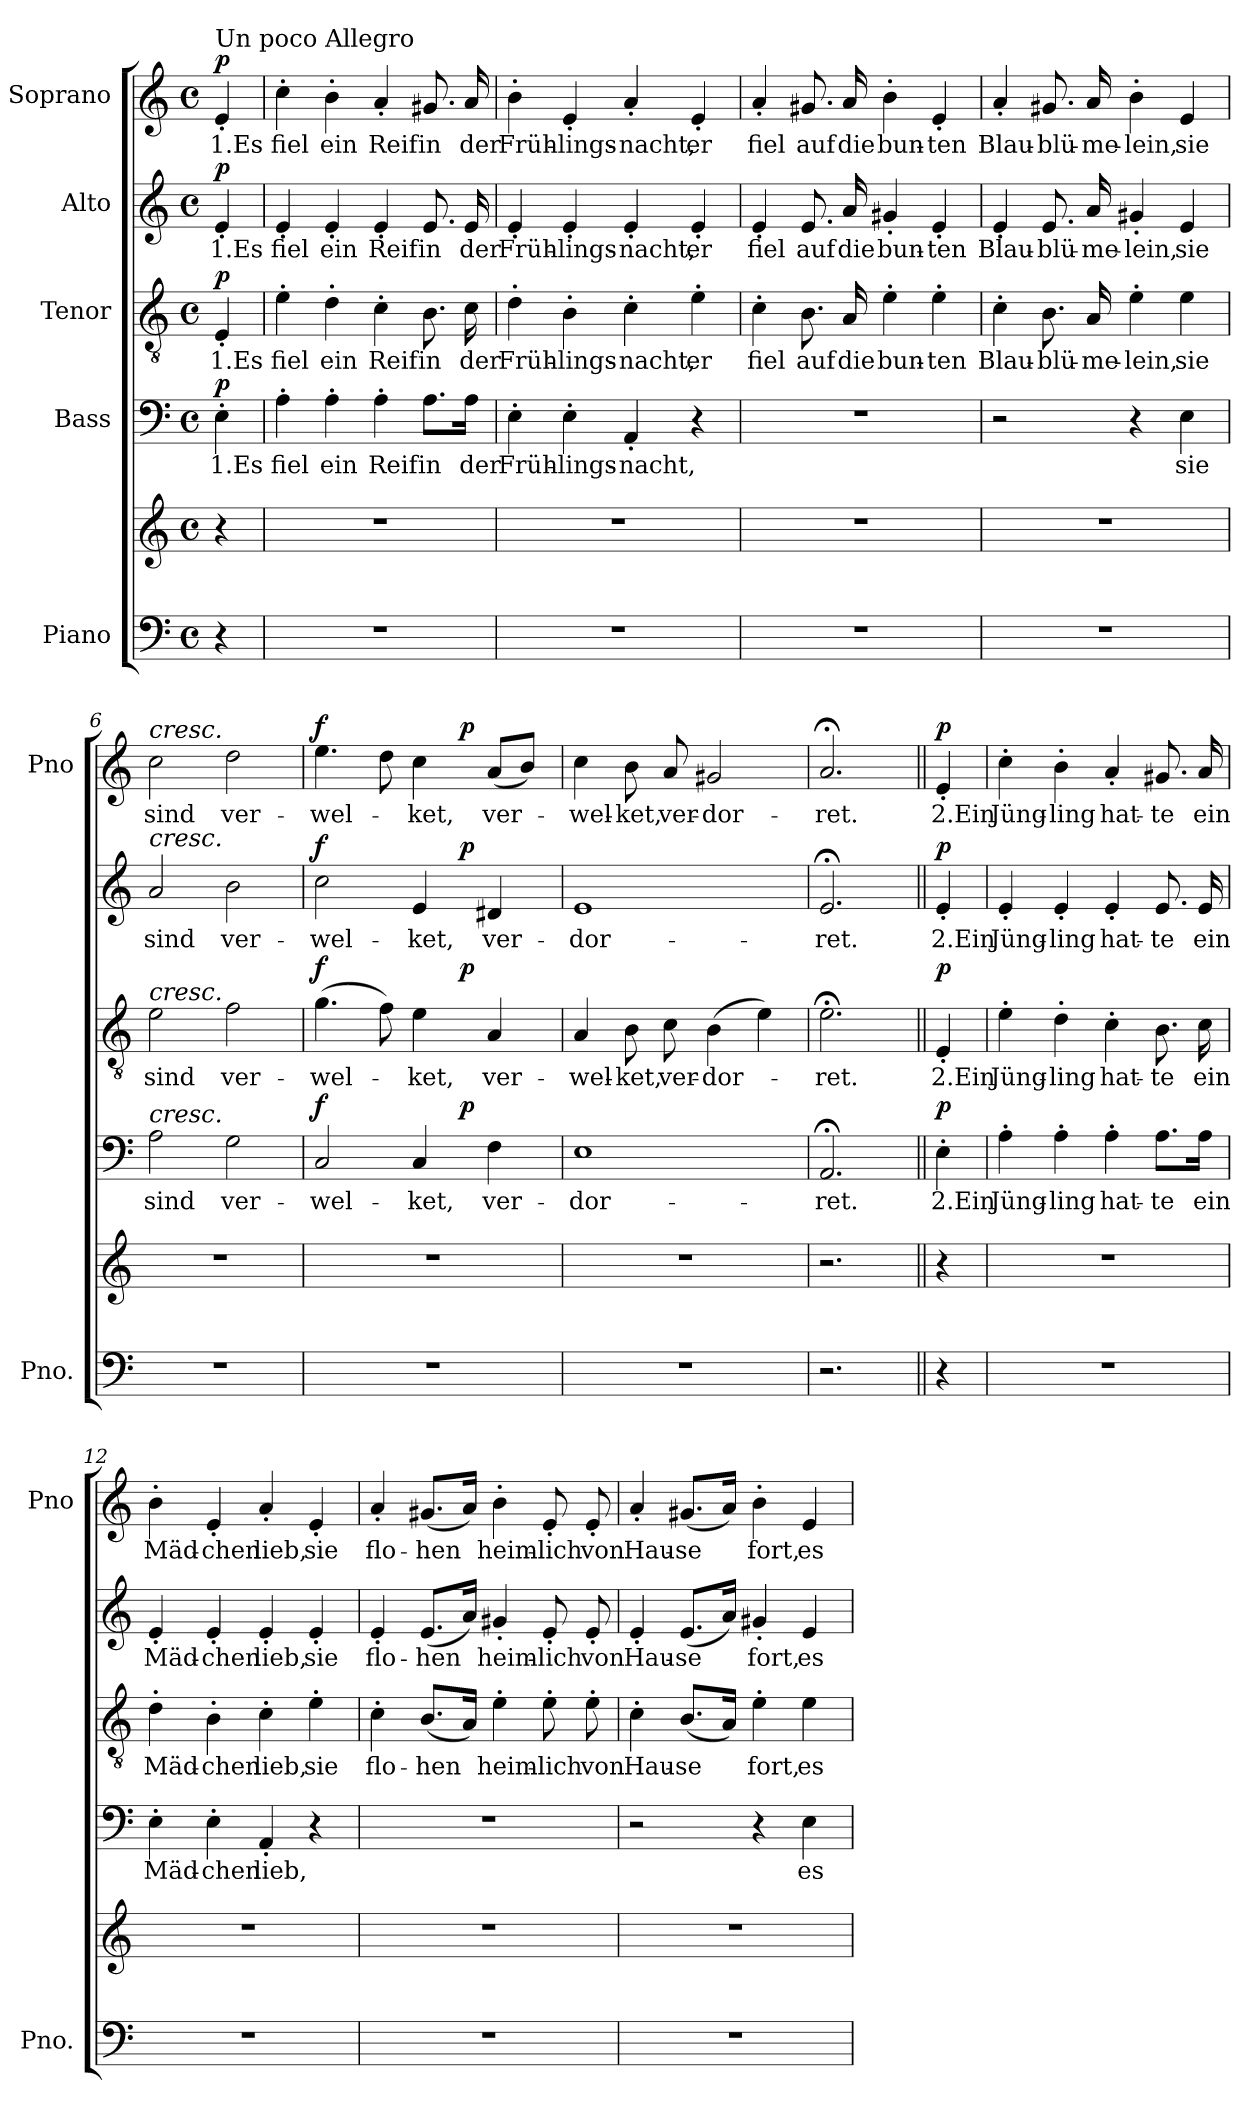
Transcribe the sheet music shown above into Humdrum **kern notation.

**kern	**kern	**kern	**text	**dynam	**kern	**text	**dynam	**kern	**text	**dynam	**kern	**text	**dynam
*part5	*part5	*part4	*part4	*part4	*part3	*part3	*part3	*part2	*part2	*part2	*part1	*part1	*part1
*staff6	*staff5	*staff4	*staff4	*staff4	*staff3	*staff3	*staff3	*staff2	*staff2	*staff2	*staff1	*staff1	*staff1
*I"Piano	*	*I"Bass	*	*	*I"Tenor	*	*	*I"Alto	*	*	*I"Soprano	*	*
*I'Pno.	*	*	*	*	*	*	*	*	*	*	*I'Pno	*	*
*clefF4	*clefG2	*clefF4	*	*	*clefGv2	*	*	*clefG2	*	*	*clefG2	*	*
*k[]	*k[]	*k[]	*	*	*k[]	*	*	*k[]	*	*	*k[]	*	*
*C:	*C:	*C:	*	*	*C:	*	*	*C:	*	*	*C:	*	*
*M4/4	*M4/4	*M4/4	*	*	*M4/4	*	*	*M4/4	*	*	*M4/4	*	*
*met(c)	*met(c)	*met(c)	*	*	*met(c)	*	*	*met(c)	*	*	*met(c)	*	*
=1	=1	=1	=1	=1	=1	=1	=1	=1	=1	=1	=1	=1	=1
!	!	!	!	!	!	!	!	!	!	!	!LO:TX:a:t=Un poco Allegro	!	!
!	!	!	!	!LO:DY:a	!	!	!LO:DY:a	!	!	!LO:DY:a	!	!	!LO:DY:a
4r	4r	4E'>\	1.Es	p	4E'>/	1.Es	p	4e'>/	1.Es	p	4e'>/	1.Es	p
=2	=2	=2	=2	=2	=2	=2	=2	=2	=2	=2	=2	=2	=2
1r	1r	4A'>\	fiel	.	4e'>\	fiel	.	4e'>/	fiel	.	4cc'>\	fiel	.
.	.	4A'>\	ein	.	4d'>\	ein	.	4e'>/	ein	.	4b'>\	ein	.
.	.	4A'>\	Reif	.	4c'>\	Reif	.	4e'>/	Reif	.	4a'>/	Reif	.
.	.	8.A\L	in	.	8.B\	in	.	8.e/	in	.	8.g#X/	in	.
.	.	16A\Jk	der	.	16c\	der	.	16e/	der	.	16a/	der	.
=3	=3	=3	=3	=3	=3	=3	=3	=3	=3	=3	=3	=3	=3
1r	1r	4E'>\	Früh-	.	4d'>\	Früh-	.	4e'>/	Früh-	.	4b'>\	Früh-	.
.	.	4E'>\	-lings-	.	4B'>\	-lings-	.	4e'>/	-lings-	.	4e'>/	-lings-	.
.	.	4AA'>/	-nacht,	.	4c'>\	-nacht,	.	4e'>/	-nacht,	.	4a'>/	-nacht,	.
.	.	4r	.	.	4e'>\	er	.	4e'>/	er	.	4e'>/	er	.
=4	=4	=4	=4	=4	=4	=4	=4	=4	=4	=4	=4	=4	=4
1r	1r	1r	.	.	4c'>\	fiel	.	4e'>/	fiel	.	4a'>/	fiel	.
.	.	.	.	.	8.B\	auf	.	8.e/	auf	.	8.g#X/	auf	.
.	.	.	.	.	16A/	die	.	16a/	die	.	16a/	die	.
.	.	.	.	.	4e'>\	bun-	.	4g#X'>/	bun-	.	4b'>\	bun-	.
.	.	.	.	.	4e'>\	-ten	.	4e'>/	-ten	.	4e'>/	-ten	.
!!LO:LB:g=z
=5	=5	=5	=5	=5	=5	=5	=5	=5	=5	=5	=5	=5	=5
1r	1r	2r	.	.	4c'>\	Blau-	.	4e'>/	Blau-	.	4a'>/	Blau-	.
.	.	.	.	.	8.B\	-blü-	.	8.e/	-blü-	.	8.g#X/	-blü-	.
.	.	.	.	.	16A/	-me-	.	16a/	-me-	.	16a/	-me-	.
.	.	4r	.	.	4e'>\	-lein,	.	4g#X'>/	-lein,	.	4b'>\	-lein,	.
.	.	4E\	sie	.	4e\	sie	.	4e/	sie	.	4e/	sie	.
=6	=6	=6	=6	=6	=6	=6	=6	=6	=6	=6	=6	=6	=6
!	!	!	!	!	!	!	!	!	!	!	!LO:TX:a:i:t=cresc.	!	!
!	!	!	!	!	!	!	!	!LO:TX:a:i:t=cresc.	!	!	!	!	!
!	!	!	!	!	!LO:TX:a:i:t=cresc.	!	!	!	!	!	!	!	!
!	!	!LO:TX:a:i:t=cresc.	!	!	!	!	!	!	!	!	!	!	!
1r	1r	2A\	sind	.	2e\	sind	.	2a/	sind	.	2cc\	sind	.
.	.	2G\	ver-	.	2f\	ver-	.	2b\	ver-	.	2dd\	ver-	.
=7	=7	=7	=7	=7	=7	=7	=7	=7	=7	=7	=7	=7	=7
!	!	!	!	!LO:DY:a	!	!	!LO:DY:a	!	!	!LO:DY:a	!	!	!LO:DY:a
*	*	*^	*	*	*^	*	*	*^	*	*	*^	*	*
1r	1r	2C/	2ryy	-wel-	f	(4.g\	2ryy	-wel-	f	2cc\	2ryy	-wel-	f	4.ee\	2ryy	-wel-	f
.	.	.	.	.	.	8f\)	.	.	.	.	.	.	.	8dd\	.	.	.
.	.	4C/	8ryy	-ket,	.	4e\	8ryy	-ket,	.	4e/	8ryy	-ket,	.	4cc\	8ryy	-ket,	.
.	.	.	32ryy	.	.	.	32ryy	.	.	.	32ryy	.	.	.	32ryy	.	.
!	!	!	!	!	!LO:DY:a	!	!	!	!LO:DY:a	!	!	!	!LO:DY:a	!	!	!	!LO:DY:a
.	.	.	4ryy	.	p	.	4ryy	.	p	.	4ryy	.	p	.	4ryy	.	p
.	.	4F\	.	ver-	.	4A/	.	ver-	.	4d#X/	.	ver-	.	(8a/L	.	ver-	.
.	.	.	.	.	.	.	.	.	.	.	.	.	.	8b/J)	.	.	.
.	.	.	16.ryy	.	.	.	16.ryy	.	.	.	16.ryy	.	.	.	16.ryy	.	.
*	*	*v	*v	*	*	*	*	*	*	*v	*v	*	*	*v	*v	*	*
*	*	*	*	*	*v	*v	*	*	*	*	*	*	*	*
=8	=8	=8	=8	=8	=8	=8	=8	=8	=8	=8	=8	=8	=8
1r	1r	1E	-dor-	.	4A/	-wel-	.	1e	-dor-	.	4cc\	-wel-	.
.	.	.	.	.	8B\	-ket,	.	.	.	.	8b\	-ket,	.
.	.	.	.	.	8c\	ver-	.	.	.	.	8a/	ver-	.
.	.	.	.	.	(4B\	-dor-	.	.	.	.	2g#X/	-dor-	.
.	.	.	.	.	4e\)	.	.	.	.	.	.	.	.
=9	=9	=9	=9	=9	=9	=9	=9	=9	=9	=9	=9	=9	=9
2.r	2.r	2.AA;</	-ret.	.	2.e;<\	-ret.	.	2.e;</	-ret.	.	2.a;</	-ret.	.
!!LO:LB:g=z
=10||	=10||	=10||	=10||	=10||	=10||	=10||	=10||	=10||	=10||	=10||	=10||	=10||	=10||
!	!	!	!	!LO:DY:a	!	!	!LO:DY:a	!	!	!LO:DY:a	!	!	!LO:DY:a
4r	4r	4E'>\	2.Ein	p	4E'>/	2.Ein	p	4e'>/	2.Ein	p	4e'>/	2.Ein	p
=11	=11	=11	=11	=11	=11	=11	=11	=11	=11	=11	=11	=11	=11
1r	1r	4A'>\	Jüng-	.	4e'>\	Jüng-	.	4e'>/	Jüng-	.	4cc'>\	Jüng-	.
.	.	4A'>\	-ling	.	4d'>\	-ling	.	4e'>/	-ling	.	4b'>\	-ling	.
.	.	4A'>\	hat-	.	4c'>\	hat-	.	4e'>/	hat-	.	4a'>/	hat-	.
.	.	8.A\L	-te	.	8.B\	-te	.	8.e/	-te	.	8.g#X/	-te	.
.	.	16A\Jk	ein	.	16c\	ein	.	16e/	ein	.	16a/	ein	.
=12	=12	=12	=12	=12	=12	=12	=12	=12	=12	=12	=12	=12	=12
1r	1r	4E'>\	Mäd-	.	4d'>\	Mäd-	.	4e'>/	Mäd-	.	4b'>\	Mäd-	.
.	.	4E'>\	-chen	.	4B'>\	-chen	.	4e'>/	-chen	.	4e'>/	-chen	.
.	.	4AA'>/	lieb,	.	4c'>\	lieb,	.	4e'>/	lieb,	.	4a'>/	lieb,	.
.	.	4r	.	.	4e'>\	sie	.	4e'>/	sie	.	4e'>/	sie	.
=13	=13	=13	=13	=13	=13	=13	=13	=13	=13	=13	=13	=13	=13
1r	1r	1r	.	.	4c'>\	flo-	.	4e'>/	flo-	.	4a'>/	flo-	.
.	.	.	.	.	(8.B/L	-hen	.	(8.e/L	-hen	.	(8.g#X/L	-hen	.
.	.	.	.	.	16A/Jk)	.	.	16a/Jk)	.	.	16a/Jk)	.	.
.	.	.	.	.	4e'>\	heim-	.	4g#X'>/	heim-	.	4b'>\	heim-	.
.	.	.	.	.	8e'>\	-lich	.	8e'>/	-lich	.	8e'>/	-lich	.
.	.	.	.	.	8e'>\	von	.	8e'>/	von	.	8e'>/	von	.
!!LO:PB:g=z
=14	=14	=14	=14	=14	=14	=14	=14	=14	=14	=14	=14	=14	=14
1r	1r	2r	.	.	4c'>\	Hau-	.	4e'>/	Hau-	.	4a'>/	Hau-	.
.	.	.	.	.	(8.B/L	-se	.	(8.e/L	-se	.	(8.g#X/L	-se	.
.	.	.	.	.	16A/Jk)	.	.	16a/Jk)	.	.	16a/Jk)	.	.
.	.	4r	.	.	4e'>\	fort,	.	4g#X'>/	fort,	.	4b'>\	fort,	.
.	.	4E\	es	.	4e\	es	.	4e/	es	.	4e/	es	.
=	=	=	=	=	=	=	=	=	=	=	=	=	=
*-	*-	*-	*-	*-	*-	*-	*-	*-	*-	*-	*-	*-	*-
